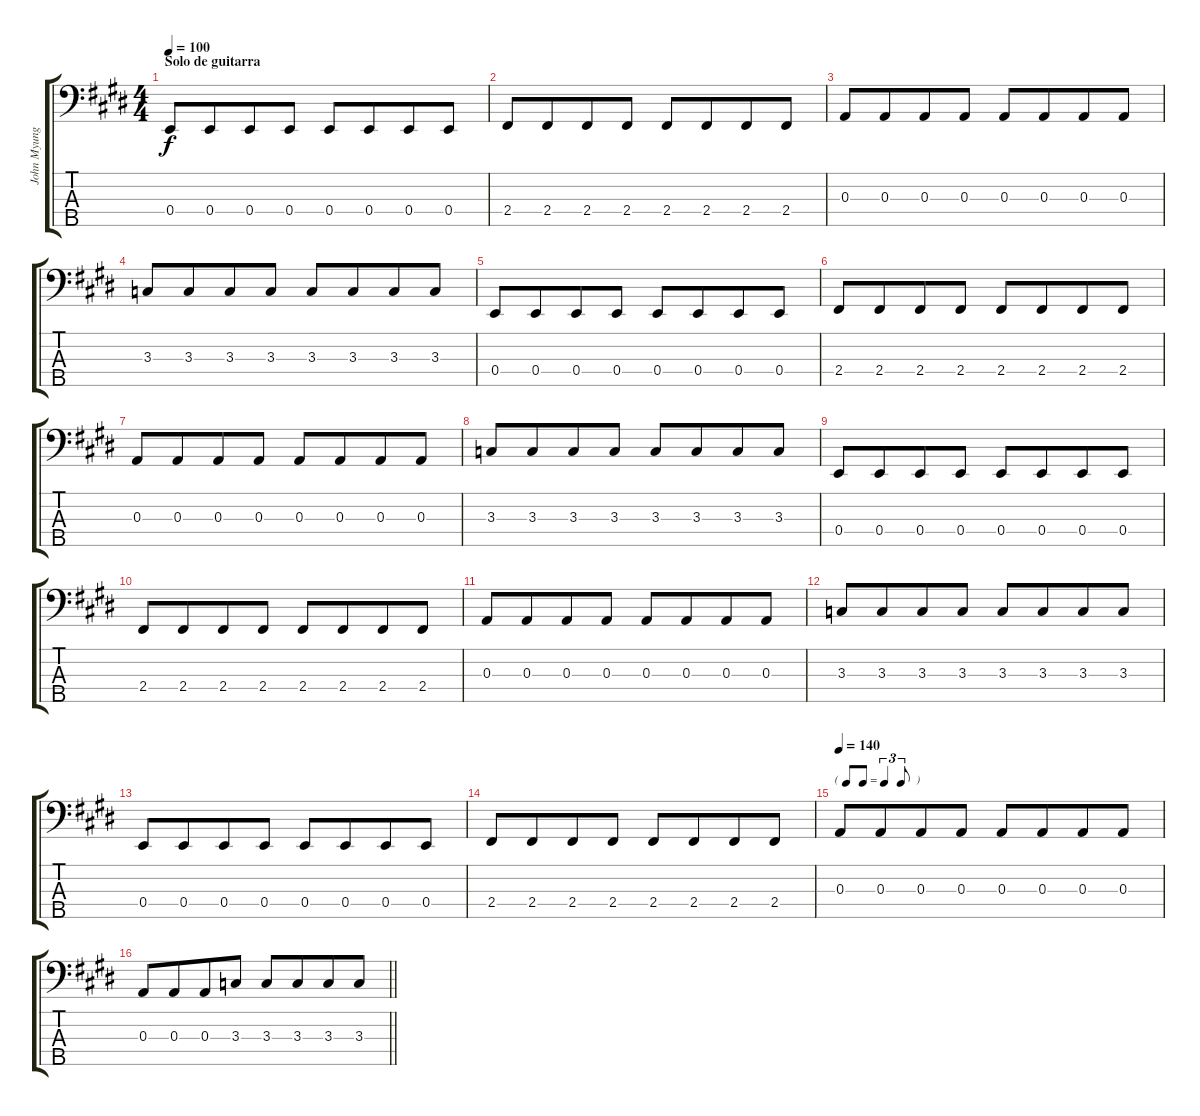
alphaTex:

\track ("John Myung" "John Myung") {instrument electricbassfinger}
\staff {score tabs}
\tuning (G2 D2 A1 E1 B0) {hide}
\ts (4 4)
\section ("" "Solo de guitarra")
\tempo 100
\clef f4
\ks e
0.4.8{dy f} 0.4.8{beam merge} 0.4.8 0.4.8 0.4.8 0.4.8{beam merge} 0.4.8 0.4.8 |
2.4.8 2.4.8{beam merge} 2.4.8 2.4.8 2.4.8 2.4.8{beam merge} 2.4.8 2.4.8 |
0.3.8 0.3.8{beam merge} 0.3.8 0.3.8 0.3.8 0.3.8{beam merge} 0.3.8 0.3.8 |
3.3.8 3.3.8{beam merge} 3.3.8 3.3.8 3.3.8 3.3.8{beam merge} 3.3.8 3.3.8 |
0.4.8 0.4.8{beam merge} 0.4.8 0.4.8 0.4.8 0.4.8{beam merge} 0.4.8 0.4.8 |
2.4.8 2.4.8{beam merge} 2.4.8 2.4.8 2.4.8 2.4.8{beam merge} 2.4.8 2.4.8 |
0.3.8 0.3.8{beam merge} 0.3.8 0.3.8 0.3.8 0.3.8{beam merge} 0.3.8 0.3.8 |
3.3.8 3.3.8{beam merge} 3.3.8 3.3.8 3.3.8 3.3.8{beam merge} 3.3.8 3.3.8 |
0.4.8 0.4.8{beam merge} 0.4.8 0.4.8 0.4.8 0.4.8{beam merge} 0.4.8 0.4.8 |
2.4.8 2.4.8{beam merge} 2.4.8 2.4.8 2.4.8 2.4.8{beam merge} 2.4.8 2.4.8 |
0.3.8 0.3.8{beam merge} 0.3.8 0.3.8 0.3.8 0.3.8{beam merge} 0.3.8 0.3.8 |
3.3.8 3.3.8{beam merge} 3.3.8 3.3.8 3.3.8 3.3.8{beam merge} 3.3.8 3.3.8 |
0.4.8 0.4.8{beam merge} 0.4.8 0.4.8 0.4.8 0.4.8{beam merge} 0.4.8 0.4.8 |
2.4.8 2.4.8{beam merge} 2.4.8 2.4.8 2.4.8 2.4.8{beam merge} 2.4.8 2.4.8 |
\tf triplet8th
\tempo 140
0.3.8 0.3.8{beam merge} 0.3.8 0.3.8 0.3.8 0.3.8{beam merge} 0.3.8 0.3.8 |
\barLineRight lightlight
0.3.8 0.3.8{beam merge} 0.3.8 3.3.8 3.3.8 3.3.8{beam merge} 3.3.8 3.3.8
